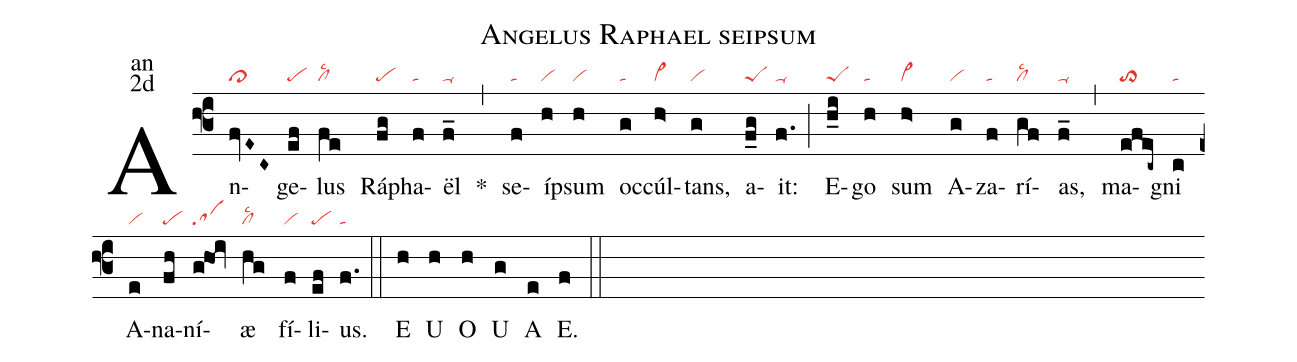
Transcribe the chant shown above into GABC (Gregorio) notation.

name:Angelus Raphael seipsum;
office-part:an;
mode:2d;
nabc-lines:1;
%%
(f3)An(fvE~C~|ci~)ge(ef|pe)lus(fe|cllsc2) Rá(fg|pe)pha(f|ta)ël(f_|ta-) <sp>*</sp>(,) se(f|ta)í(h|vi)psum(h|vi) oc(g|ta)cúl(h>|vi>)tans,(g|vi) a(f_g|peS)it:(f.|ta-) (;) E(h_i|peS)go(h|ta) sum(h>|vi>) A(g|vi)za(f|ta)rí(gf|cllsc2)as,(f_|ta-) (,) ma(e@f@ec~|to>)gni(c|ta) A(e|vi)na(fh|pe)ní(g@hoi|sa)æ(hg|cllsc2) fí(f|vi)li(ef|pe)us.(f.|ta) (::)
<eu>E(h) U(h) O(h) U(g) A(e) E.(f) </eu>(::)
